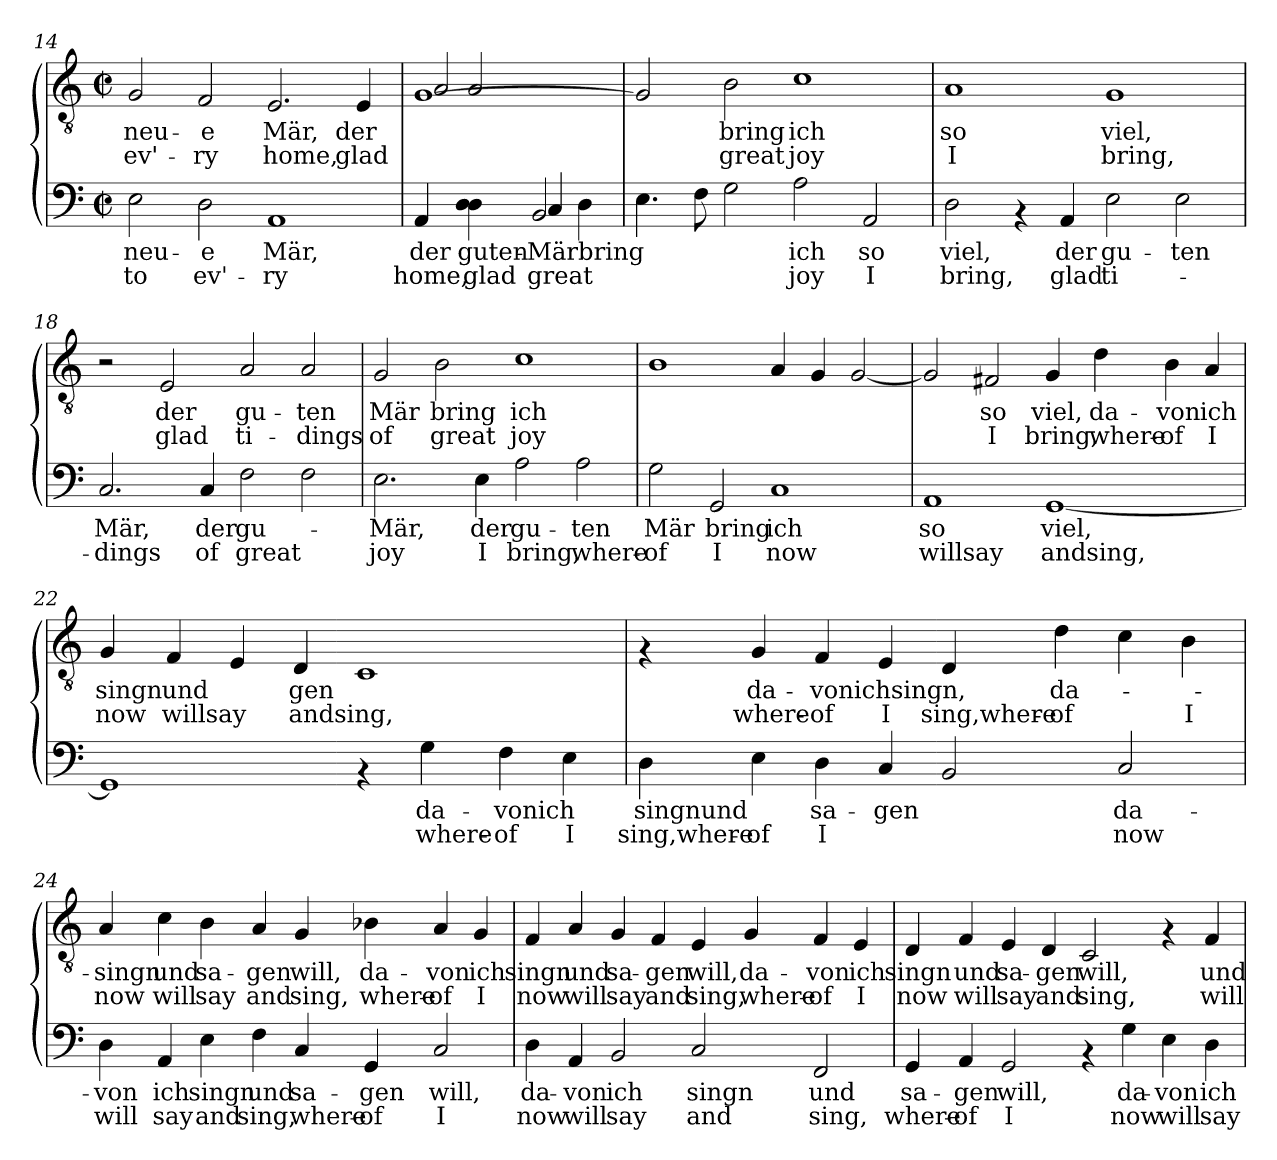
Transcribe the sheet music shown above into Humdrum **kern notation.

**kern	**text	**text	**kern	**text	**text
*part2	*part2	*part2	*part1	*part1	*part1
*staff2	*staff2	*staff2	*staff1	*staff1	*staff1
*clefF4	*	*	*clefGv2	*	*
*k[]	*	*	*k[]	*	*
*C:	*	*	*C:	*	*
*M2/2	*	*	*M2/2	*	*
*met(c|)	*	*	*met(c|)	*	*
=14	=14	=14	=14	=14	=14
!	!LO:LY:b	!LO:LY:b	!	!LO:LY:b	!LO:LY:b
2E\	neu-	to	2G/	neu-	ev'-
!	!LO:LY:b	!LO:LY:b	!	!LO:LY:b	!LO:LY:b
2D\	-e	ev'-	2F/	-e	-ry
!	!LO:LY:b	!LO:LY:b	!	!LO:LY:b	!LO:LY:b
1AA	Mär,	-ry	2.E/	Mär,	home,
!	!	!	!	!LO:LY:b	!LO:LY:b
.	.	.	4E/	der	glad
!!LO:LB:g=z
=15	=15	=15	=15	=15	=15
!	!LO:LY:b	!LO:LY:b	!	!	!
*^	*	*	*^	*	*
*	*	*	*	*	*^	*	*
4AA/	2ryy	der	home,	[<1G	2A/	4ryy	.	.
!	!	!LO:LY:b	!LO:LY:b	!	!	!	!	!
4D\ 4D\	.	guten-	glad	.	.	2A/	.	.
!	!	!LO:LY:b	!LO:LY:b	!	!	!	!	!
2BB/	4C/	-Märbring	great	.	2ryy	.	.	.
.	4D\	.	.	.	.	4ryy	.	.
*v	*v	*	*	*	*	*	*	*
*	*	*	*v	*v	*v	*	*
=16	=16	=16	=16	=16	=16
4.E\	.	.	2G/]	.	.
8F\	.	.	.	.	.
!	!	!	!	!LO:LY:b	!LO:LY:b
2G\	.	.	2B\	bring	great
!	!LO:LY:b	!LO:LY:b	!	!LO:LY:b	!LO:LY:b
2A\	ich	joy	1c	ich	joy
!	!LO:LY:b	!LO:LY:b	!	!	!
2AA/	so	I	.	.	.
=17	=17	=17	=17	=17	=17
!	!LO:LY:b	!LO:LY:b	!	!LO:LY:b	!LO:LY:b
2D\	viel,	bring,	1A	so	I
4rAA	.	.	.	.	.
!	!LO:LY:b	!LO:LY:b	!	!	!
4AA/	der	glad	.	.	.
!	!LO:LY:b	!LO:LY:b	!	!LO:LY:b	!LO:LY:b
2E\	gu-	ti-	1G	viel,	bring,
!	!LO:LY:b	!	!	!	!
2E\	-ten	.	.	.	.
=18	=18	=18	=18	=18	=18
!	!LO:LY:b	!LO:LY:b	!	!	!
2.C/	Mär,	-dings	2r	.	.
!	!	!	!	!LO:LY:b	!LO:LY:b
.	.	.	2E/	der	glad
!	!LO:LY:b	!LO:LY:b	!	!	!
4C/	der	of	.	.	.
!	!LO:LY:b	!LO:LY:b	!	!LO:LY:b	!LO:LY:b
2F\	gu-	great	2A/	gu-	ti-
!	!	!	!	!LO:LY:b	!LO:LY:b
2F\	.	.	2A/	-ten	-dings
=19	=19	=19	=19	=19	=19
!	!LO:LY:b	!LO:LY:b	!	!LO:LY:b	!LO:LY:b
2.E\	Mär,	joy	2G/	Mär	of
!	!	!	!	!LO:LY:b	!LO:LY:b
.	.	.	2B\	bring	great
!	!LO:LY:b	!LO:LY:b	!	!	!
4E\	der	I	.	.	.
!	!LO:LY:b	!LO:LY:b	!	!LO:LY:b	!LO:LY:b
2A\	gu-	bring,	1c	ich	joy
!	!LO:LY:b	!LO:LY:b	!	!	!
2A\	-ten	where-	.	.	.
!!LO:PB:g=z
=20	=20	=20	=20	=20	=20
!	!LO:LY:b	!LO:LY:b	!	!	!
2G\	Mär	-of	1B	.	.
!	!LO:LY:b	!LO:LY:b	!	!	!
2GG/	bring	I	.	.	.
!	!LO:LY:b	!LO:LY:b	!	!	!
1C	ich	now	4A/	.	.
.	.	.	4G/	.	.
.	.	.	[<2G/	.	.
=21	=21	=21	=21	=21	=21
!	!LO:LY:b	!LO:LY:b	!	!	!
1AA	so	willsay	2G/]	.	.
!	!	!	!	!LO:LY:b	!LO:LY:b
.	.	.	2F#X/	so	I
!	!LO:LY:b	!LO:LY:b	!	!LO:LY:b	!LO:LY:b
[<1GG	viel,	andsing,	4G/	viel,	bring,
!	!	!	!	!LO:LY:b	!LO:LY:b
.	.	.	4d\	da-	where-
!	!	!	!	!LO:LY:b	!LO:LY:b
.	.	.	4B\	-von	-of
!	!	!	!	!LO:LY:b	!LO:LY:b
.	.	.	4A/	ich	I
=22	=22	=22	=22	=22	=22
!	!	!	!	!LO:LY:b	!LO:LY:b
1GG]	.	.	4G/	singn	now
!	!	!	!	!LO:LY:b	!LO:LY:b
.	.	.	4F/	und	willsay
.	.	.	4E/	.	.
!	!	!	!	!LO:LY:b	!LO:LY:b
.	.	.	4D/	-gen	andsing,
4rAA	.	.	1C	.	.
!	!LO:LY:b	!LO:LY:b	!	!	!
4G\	da-	where-	.	.	.
!	!LO:LY:b	!LO:LY:b	!	!	!
4F\	-vonich	-of	.	.	.
!	!	!LO:LY:b	!	!	!
4E\	.	I	.	.	.
=23	=23	=23	=23	=23	=23
!	!LO:LY:b	!LO:LY:b	!	!	!
4D\	singnund	sing,where-	4rF	.	.
!	!	!LO:LY:b	!	!LO:LY:b	!LO:LY:b
4E\	.	-of	4G/	da-	where-
!	!LO:LY:b	!LO:LY:b	!	!LO:LY:b	!LO:LY:b
4D\	sa-	I	4F/	-vonichsingn,	-of
!	!LO:LY:b	!	!	!	!LO:LY:b
4C/	-gen	.	4E/	.	I
!	!	!	!	!	!LO:LY:b
2BB/	.	.	4D/	.	sing,where-
!	!	!	!	!LO:LY:b	!LO:LY:b
.	.	.	4d\	da-	-of
!	!LO:LY:b	!LO:LY:b	!	!	!
2C/	da-	now	4c\	.	.
!	!	!	!	!	!LO:LY:b
.	.	.	4B\	.	I
!!LO:LB:g=z
=24	=24	=24	=24	=24	=24
!	!LO:LY:b	!LO:LY:b	!	!LO:LY:b	!LO:LY:b
4D\	-von	will	4A/	singn	now
!	!LO:LY:b	!LO:LY:b	!	!LO:LY:b	!LO:LY:b
4AA/	ich	say	4c\	und	will
!	!LO:LY:b	!LO:LY:b	!	!LO:LY:b	!LO:LY:b
4E\	singn	and	4B\	sa-	say
!	!LO:LY:b	!LO:LY:b	!	!LO:LY:b	!LO:LY:b
4F\	und	sing,	4A/	-gen	and
!	!LO:LY:b	!LO:LY:b	!	!LO:LY:b	!LO:LY:b
4C/	sa-	where-	4G/	will,	sing,
!	!LO:LY:b	!LO:LY:b	!	!LO:LY:b	!LO:LY:b
4GG/	-gen	-of	4B-X\	da-	where-
!	!LO:LY:b	!LO:LY:b	!	!LO:LY:b	!LO:LY:b
2C/	will,	I	4A/	-von	-of
!	!	!	!	!LO:LY:b	!LO:LY:b
.	.	.	4G/	ich	I
=25	=25	=25	=25	=25	=25
!	!LO:LY:b	!LO:LY:b	!	!LO:LY:b	!LO:LY:b
4D\	da-	now	4F/	singn	now
!	!LO:LY:b	!LO:LY:b	!	!LO:LY:b	!LO:LY:b
4AA/	-von	will	4A/	und	will
!	!LO:LY:b	!LO:LY:b	!	!LO:LY:b	!LO:LY:b
2BB/	ich	say	4G/	sa-	say
!	!	!	!	!LO:LY:b	!LO:LY:b
.	.	.	4F/	-gen	and
!	!LO:LY:b	!LO:LY:b	!	!LO:LY:b	!LO:LY:b
2C/	singn	and	4E/	will,	sing,
!	!	!	!	!LO:LY:b	!LO:LY:b
.	.	.	4G/	da-	where-
!	!LO:LY:b	!LO:LY:b	!	!LO:LY:b	!LO:LY:b
2FF/	und	sing,	4F/	-von	-of
!	!	!	!	!LO:LY:b	!LO:LY:b
.	.	.	4E/	ich	I
=26	=26	=26	=26	=26	=26
!	!LO:LY:b	!LO:LY:b	!	!LO:LY:b	!LO:LY:b
4GG/	sa-	where-	4D/	singn	now
!	!LO:LY:b	!LO:LY:b	!	!LO:LY:b	!LO:LY:b
4AA/	-gen	-of	4F/	und	will
!	!LO:LY:b	!LO:LY:b	!	!LO:LY:b	!LO:LY:b
2GG/	will,	I	4E/	sa-	say
!	!	!	!	!LO:LY:b	!LO:LY:b
.	.	.	4D/	-gen	and
!	!	!	!	!LO:LY:b	!LO:LY:b
4rAA	.	.	2C/	will,	sing,
!	!LO:LY:b	!LO:LY:b	!	!	!
4G\	da-	now	.	.	.
!	!LO:LY:b	!LO:LY:b	!	!	!
4E\	-von	will	4rF	.	.
!	!LO:LY:b	!LO:LY:b	!	!LO:LY:b	!LO:LY:b
4D\	ich	say	4F/	und	will
=	=	=	=	=	=
*-	*-	*-	*-	*-	*-
